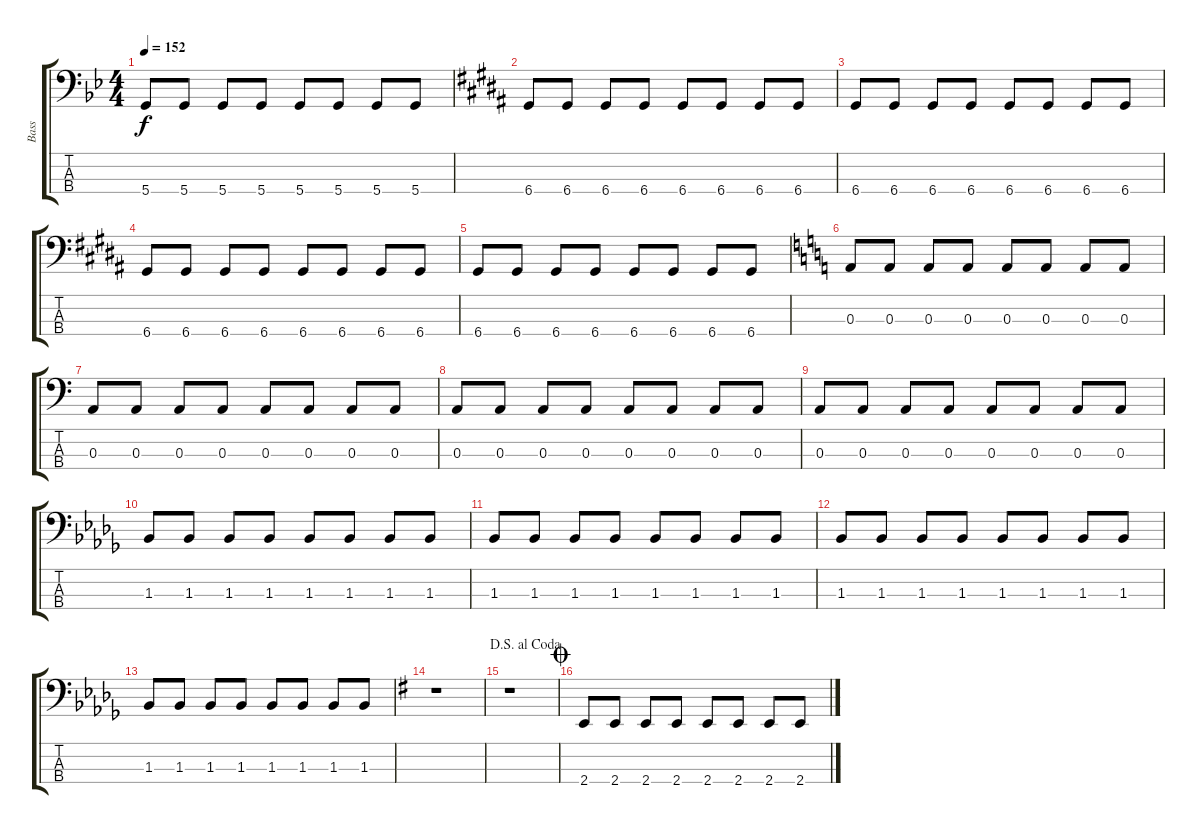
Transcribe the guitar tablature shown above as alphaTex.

\track ("Bass" "Bass") {instrument electricbassfinger}
\staff {score tabs}
\tuning (G2 D2 A1 D1) {hide}
\ts (4 4)
\tempo 152
\clef f4
\ks bb
5.4.8{dy f} 5.4.8 5.4.8 5.4.8 5.4.8 5.4.8 5.4.8 5.4.8 |
\ks b
6.4.8 6.4.8 6.4.8 6.4.8 6.4.8 6.4.8 6.4.8 6.4.8 |
6.4.8 6.4.8 6.4.8 6.4.8 6.4.8 6.4.8 6.4.8 6.4.8 |
6.4.8 6.4.8 6.4.8 6.4.8 6.4.8 6.4.8 6.4.8 6.4.8 |
6.4.8 6.4.8 6.4.8 6.4.8 6.4.8 6.4.8 6.4.8 6.4.8 |
\ks c
0.3.8 0.3.8 0.3.8 0.3.8 0.3.8 0.3.8 0.3.8 0.3.8 |
0.3.8 0.3.8 0.3.8 0.3.8 0.3.8 0.3.8 0.3.8 0.3.8 |
0.3.8 0.3.8 0.3.8 0.3.8 0.3.8 0.3.8 0.3.8 0.3.8 |
0.3.8 0.3.8 0.3.8 0.3.8 0.3.8 0.3.8 0.3.8 0.3.8 |
\ks db
1.3.8 1.3.8 1.3.8 1.3.8 1.3.8 1.3.8 1.3.8 1.3.8 |
1.3.8 1.3.8 1.3.8 1.3.8 1.3.8 1.3.8 1.3.8 1.3.8 |
1.3.8 1.3.8 1.3.8 1.3.8 1.3.8 1.3.8 1.3.8 1.3.8 |
1.3.8 1.3.8 1.3.8 1.3.8 1.3.8 1.3.8 1.3.8 1.3.8 |
\ks g
r.1 |
\jump dalsegnoalcoda
r.1 |
\jump coda
2.4.8 2.4.8 2.4.8 2.4.8 2.4.8 2.4.8 2.4.8 2.4.8
